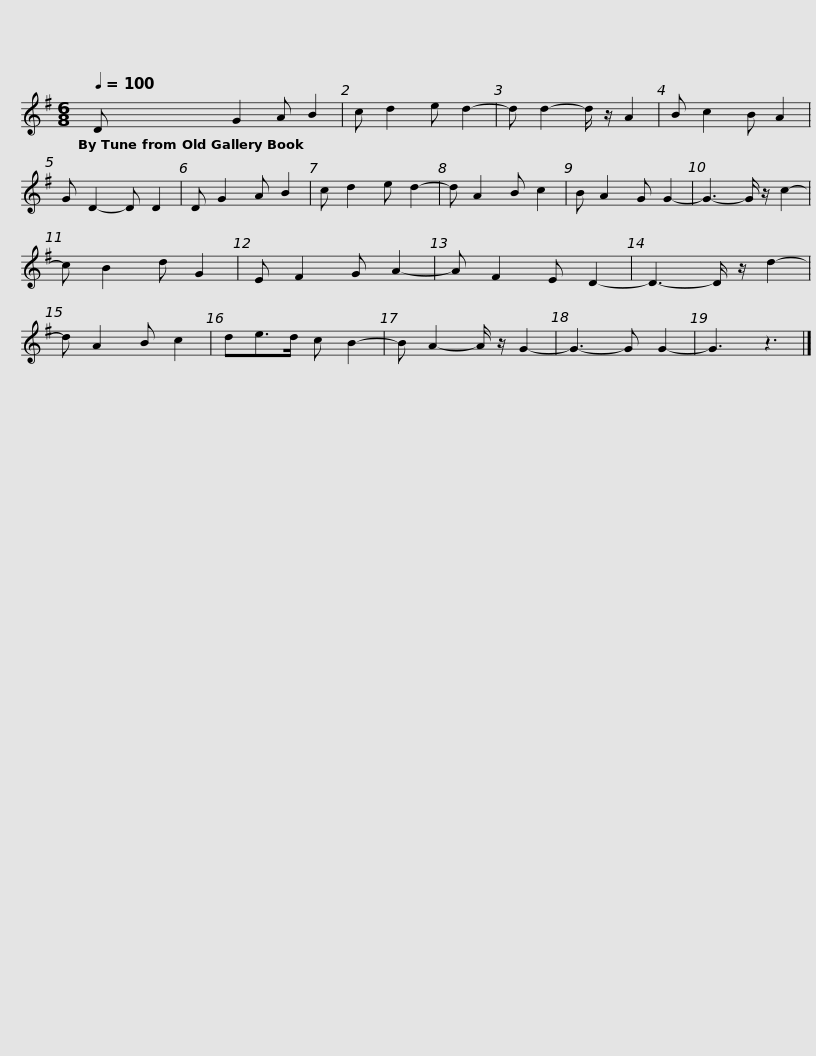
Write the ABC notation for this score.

X:1
L:1/8
Q:1/4=100
M:6/8
I:linebreak $
K:G
V:1 treble
V:1
 D G2 A B2 | c d2 e d2- | d d2- d/ z/ A2 | B c2 B A2 | G D2- D D2 | %5
 D G2 A B2 | c d2 e d2- | d A2 B c2 |$ B A2 G G2- | G3- G/ z/ c2- | %10
 c B2 d G2 | E F2 G A2- | A F2 E D2- | D3- D/ z/ d2- | d A2 B c2 | %15
 de>d c B2- | B A2- A/ z/ G2- |$ G3- G G2- | G3 z3 |] %19
